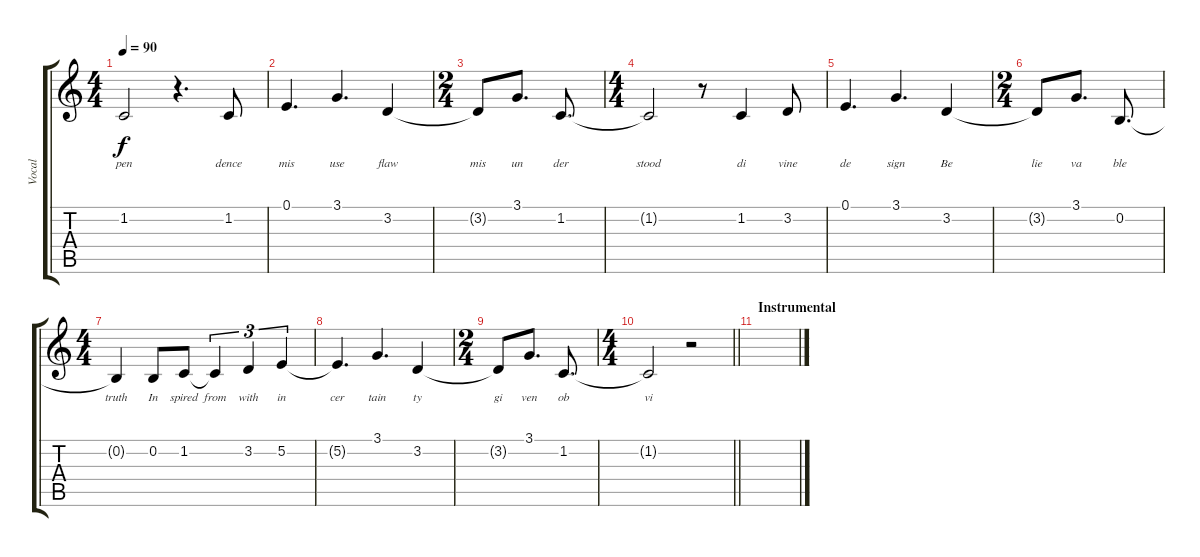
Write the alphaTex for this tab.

\track ("Vocal" "Vocal") {instrument acousticgrandpiano}
\staff {score tabs}
\tuning (E4 B3 G3 D3 A2 E2) {hide}
\ts (4 4)
\tempo 90
\clef g2
\ks c
1.2{t}.2{lyrics (0 "pen") lyrics (1 "") lyrics (2 "") lyrics (3 "") lyrics (4 "") dy f} r.4{d} 1.2.8{lyrics (0 "dence") lyrics (1 "") lyrics (2 "") lyrics (3 "") lyrics (4 "")} |
0.1.4{d lyrics (0 "mis") lyrics (1 "") lyrics (2 "") lyrics (3 "") lyrics (4 "")} 3.1.4{d lyrics (0 "use") lyrics (1 "") lyrics (2 "") lyrics (3 "") lyrics (4 "")} 3.2.4{lyrics (0 "flaw") lyrics (1 "") lyrics (2 "") lyrics (3 "") lyrics (4 "")} |
\ts (2 4)
3.2{t}.8{lyrics (0 "mis") lyrics (1 "") lyrics (2 "") lyrics (3 "") lyrics (4 "")} 3.1.8{d lyrics (0 "un") lyrics (1 "") lyrics (2 "") lyrics (3 "") lyrics (4 "")} 1.2.8{d lyrics (0 "der") lyrics (1 "") lyrics (2 "") lyrics (3 "") lyrics (4 "")} |
\ts (4 4)
1.2{t}.2{lyrics (0 "stood") lyrics (1 "") lyrics (2 "") lyrics (3 "") lyrics (4 "")} r.8 1.2.4{lyrics (0 "di") lyrics (1 "") lyrics (2 "") lyrics (3 "") lyrics (4 "")} 3.2.8{lyrics (0 "vine") lyrics (1 "") lyrics (2 "") lyrics (3 "") lyrics (4 "")} |
0.1.4{d lyrics (0 "de") lyrics (1 "") lyrics (2 "") lyrics (3 "") lyrics (4 "")} 3.1.4{d lyrics (0 "sign") lyrics (1 "") lyrics (2 "") lyrics (3 "") lyrics (4 "")} 3.2.4{lyrics (0 "Be") lyrics (1 "") lyrics (2 "") lyrics (3 "") lyrics (4 "")} |
\ts (2 4)
3.2{t}.8{lyrics (0 "lie") lyrics (1 "") lyrics (2 "") lyrics (3 "") lyrics (4 "")} 3.1.8{d lyrics (0 "va") lyrics (1 "") lyrics (2 "") lyrics (3 "") lyrics (4 "")} 0.2.8{d lyrics (0 "ble") lyrics (1 "") lyrics (2 "") lyrics (3 "") lyrics (4 "")} |
\ts (4 4)
0.2{t}.4{lyrics (0 "truth") lyrics (1 "") lyrics (2 "") lyrics (3 "") lyrics (4 "")} 0.2.8{lyrics (0 "In") lyrics (1 "") lyrics (2 "") lyrics (3 "") lyrics (4 "")} 1.2.8{lyrics (0 "spired") lyrics (1 "") lyrics (2 "") lyrics (3 "") lyrics (4 "")} 1.2{t}.4{tu (3 2) lyrics (0 "from") lyrics (1 "") lyrics (2 "") lyrics (3 "") lyrics (4 "")} 3.2.4{tu (3 2) lyrics (0 "with") lyrics (1 "") lyrics (2 "") lyrics (3 "") lyrics (4 "")} 5.2.4{tu (3 2) lyrics (0 "in") lyrics (1 "") lyrics (2 "") lyrics (3 "") lyrics (4 "")} |
5.2{t}.4{d lyrics (0 "cer") lyrics (1 "") lyrics (2 "") lyrics (3 "") lyrics (4 "")} 3.1.4{d lyrics (0 "tain") lyrics (1 "") lyrics (2 "") lyrics (3 "") lyrics (4 "")} 3.2.4{lyrics (0 "ty") lyrics (1 "") lyrics (2 "") lyrics (3 "") lyrics (4 "")} |
\ts (2 4)
3.2{t}.8{lyrics (0 "gi") lyrics (1 "") lyrics (2 "") lyrics (3 "") lyrics (4 "")} 3.1.8{d lyrics (0 "ven") lyrics (1 "") lyrics (2 "") lyrics (3 "") lyrics (4 "")} 1.2.8{d lyrics (0 "ob") lyrics (1 "") lyrics (2 "") lyrics (3 "") lyrics (4 "")} |
\ts (4 4)
\barLineRight lightlight
1.2{t}.2{lyrics (0 "vi") lyrics (1 "") lyrics (2 "") lyrics (3 "") lyrics (4 "")} r.2 |
\section ("" "Instrumental")
